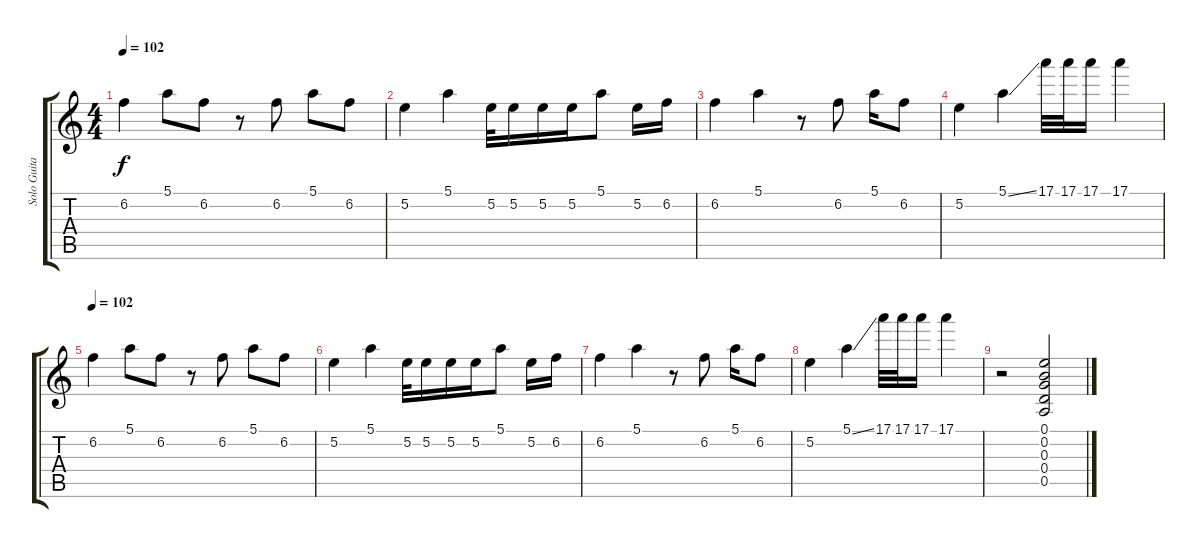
\track ("Solo Guitar" "Solo Guita") {instrument overdrivenguitar}
\staff {score tabs}
\tuning (E4 B3 G3 D3 A2 E2) {hide}
\ts (4 4)
\tempo 102
\clef g2
\ks c
6.2.4{dy f} 5.1.8 6.2.8 r.8 6.2.8 5.1.8 6.2.8 |
5.2.4 5.1.4 5.2.32 5.2.16 5.2.16 5.2.16 5.1.8 5.2.16 6.2.16 |
6.2.4 5.1.4 r.8 6.2.8 5.1.16 6.2.8 |
5.2.4 5.1{ss}.4 17.1.32 17.1.32 17.1.16 17.1.4 |
\tempo 102
6.2.4 5.1.8 6.2.8 r.8 6.2.8 5.1.8 6.2.8 |
5.2.4 5.1.4 5.2.32 5.2.16 5.2.16 5.2.16 5.1.8 5.2.16 6.2.16 |
6.2.4 5.1.4 r.8 6.2.8 5.1.16 6.2.8 |
5.2.4 5.1{ss}.4 17.1.32 17.1.32 17.1.16 17.1.4 |
r.2 (0.1 0.2 0.3 0.4 0.5).2
